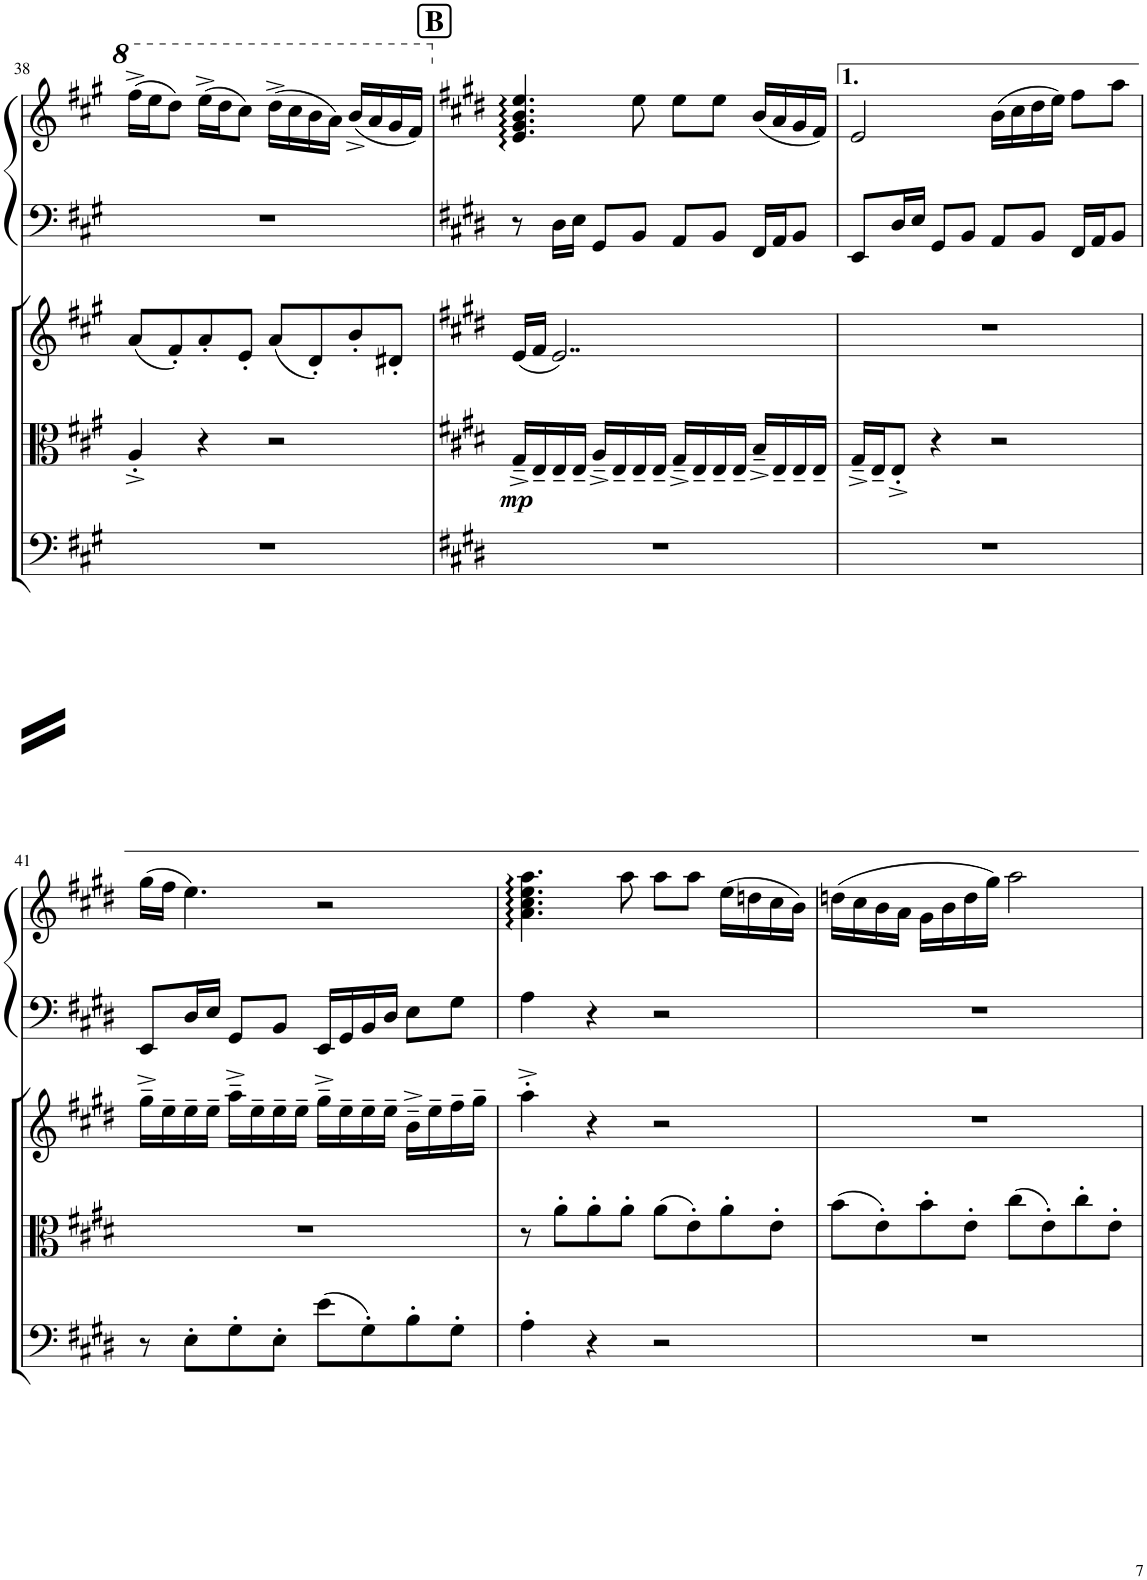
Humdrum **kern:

**kern	**kern	**dynam	**kern	**kern	**kern
*part4	*part3	*part3	*part2	*part1	*part1
*staff5	*staff4	*staff4	*staff3	*staff2	*staff1
*I"Violoncello	*I"Viola	*	*I"Housle	*I"Harfa	*
*I'Vc	*I'Vla	*	*	*	*
!!LO:PB:g=z
*clefF4	*clefC3	*	*clefG2	*clefF4	*clefG2
*k[f#c#g#]	*k[f#c#g#]	*	*k[f#c#g#]	*k[f#c#g#]	*k[f#c#g#]
*M4/4	*M4/4	*	*M4/4	*M4/4	*M4/4
=38	=38	=38	=38	=38	=38
1r	4A'^/	.	(8a/L	1r	(16fff#^\LL
.	.	.	.	.	16eee\J
.	.	.	8f#'/)	.	8ddd\J)
.	4r	.	8a'/	.	(16eee^\LL
.	.	.	.	.	16ddd\J
.	.	.	8e'/J	.	8ccc#\J)
.	2r	.	(8a/L	.	(16ddd^\LL
.	.	.	.	.	16ccc#\
.	.	.	8d'/)	.	16bb\
.	.	.	.	.	16aa\JJ)
.	.	.	8b'/	.	(16bb^/LL
.	.	.	.	.	16aa/
.	.	.	8d#X'/J	.	16gg#/
.	.	.	.	.	16ff#/JJ)
!!LO:REH:place=s1:a:B:cj:fs=14:t=B
=39	=39	=39	=39	=39	=39
*k[f#c#g#d#]	*k[f#c#g#d#]	*	*k[f#c#g#d#]	*k[f#c#g#d#]	*k[f#c#g#d#]
!	!	!LO:DY:b	!	!	!
1r	16G#~^/LL	mp	(16e/LL	8r	4.e/ 4.g#/ 4.b/ 4.ee/
.	16E~/	.	16f#/JJ	.	.
.	16E~/	.	2..e/)	16D#\LL	.
.	16E~/JJ	.	.	16E\JJ	.
.	16A~^/LL	.	.	8GG#/L	.
.	16E~/	.	.	.	.
.	16E~/	.	.	8BB/J	8ee\
.	16E~/JJ	.	.	.	.
.	16G#~^/LL	.	.	8AA/L	8ee\L
.	16E~/	.	.	.	.
.	16E~/	.	.	8BB/J	8ee\J
.	16E~/JJ	.	.	.	.
.	16B~^/LL	.	.	16FF#/LL	(16b/LL
.	16E~/	.	.	16AA/J	16a/
.	16E~/	.	.	8BB/J	16g#/
.	16E~/JJ	.	.	.	16f#/JJ)
=40	=40	=40	=40	=40	=40
1r	16G#~^/LL	.	1r	8EE/L	2e/
.	16E~/J	.	.	.	.
.	8E'^/J	.	.	16D#/L	.
.	.	.	.	16E/JJ	.
.	4r	.	.	8GG#/L	.
.	.	.	.	8BB/J	.
.	2r	.	.	8AA/L	(16b\LL
.	.	.	.	.	16cc#\
.	.	.	.	8BB/J	16dd#\
.	.	.	.	.	16ee\JJ)
.	.	.	.	16FF#/LL	8ff#\L
.	.	.	.	16AA/J	.
.	.	.	.	8BB/J	8aa\J
!!LO:LB:g=z
=41	=41	=41	=41	=41	=41
8r	1r	.	16gg#~^\LL	8EE/L	(16gg#\LL
.	.	.	16ee~\	.	16ff#\JJ
8E'\L	.	.	16ee~\	16D#/L	4.ee\)
.	.	.	16ee~\JJ	16E/JJ	.
8G#'\	.	.	16aa~^\LL	8GG#/L	.
.	.	.	16ee~\	.	.
8E'\J	.	.	16ee~\	8BB/J	.
.	.	.	16ee~\JJ	.	.
(8e\L	.	.	16gg#~^\LL	16EE/LL	2r
.	.	.	16ee~\	16GG#/	.
8G#'\)	.	.	16ee~\	16BB/	.
.	.	.	16ee~\JJ	16D#/JJ	.
8B'\	.	.	16b~^\LL	8E\L	.
.	.	.	16ee~\	.	.
8G#'\J	.	.	16ff#~\	8G#\J	.
.	.	.	16gg#~\JJ	.	.
=42	=42	=42	=42	=42	=42
4A'\	8r	.	4aa'^\	4A\	4.a\ 4.cc#\ 4.ee\ 4.aa\
.	8a'\L	.	.	.	.
4r	8a'\	.	4r	4r	.
.	8a'\J	.	.	.	8aa\
2r	(8a\L	.	2r	2r	8aa\L
.	8e'\)	.	.	.	8aa\J
.	8a'\	.	.	.	(16ee\LL
.	.	.	.	.	16ddn\
.	8e'\J	.	.	.	16cc#\
.	.	.	.	.	16b\JJ)
=43	=43	=43	=43	=43	=43
1r	(8b\L	.	1r	1r	(16ddn\LL
.	.	.	.	.	16cc#\
.	8e'\)	.	.	.	16b\
.	.	.	.	.	16a\JJ
.	8b'\	.	.	.	16g#\LL
.	.	.	.	.	16b\
.	8e'\J	.	.	.	16dd\
.	.	.	.	.	16gg#\JJ)
.	(8cc#\L	.	.	.	2aa\
.	8e'\)	.	.	.	.
.	8cc#'\	.	.	.	.
.	8e'\J	.	.	.	.
=	=	=	=	=	=
*-	*-	*-	*-	*-	*-
